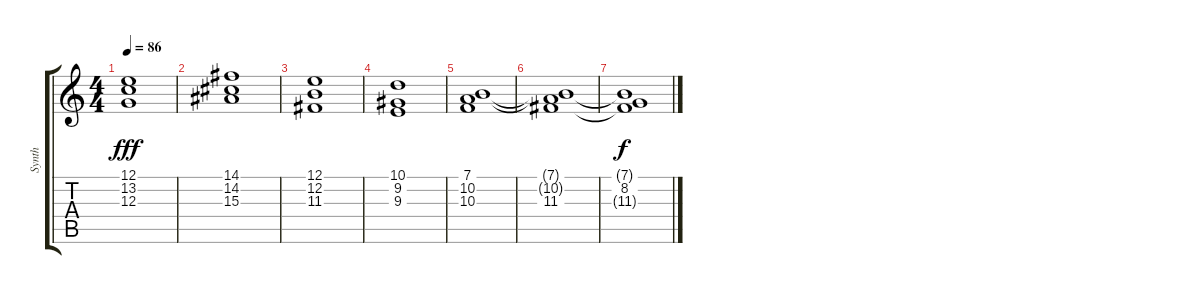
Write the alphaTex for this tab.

\track ("Synth" "Synth") {instrument synthstrings2}
\staff {score tabs}
\tuning (E4 B3 G3 D3 A2 E2) {hide}
\ts (4 4)
\tempo 86
\clef g2
\ks c
(12.1 13.2 12.3).1{dy fff} |
(14.1 14.2 15.3).1 |
(12.1 12.2 11.3).1 |
(10.1 9.2 9.3).1 |
(7.1 10.2 10.3).1 |
(7.1{t} 10.2{t} 11.3).1 |
(7.1{t} 8.2 11.3{t}).1{dy f}
